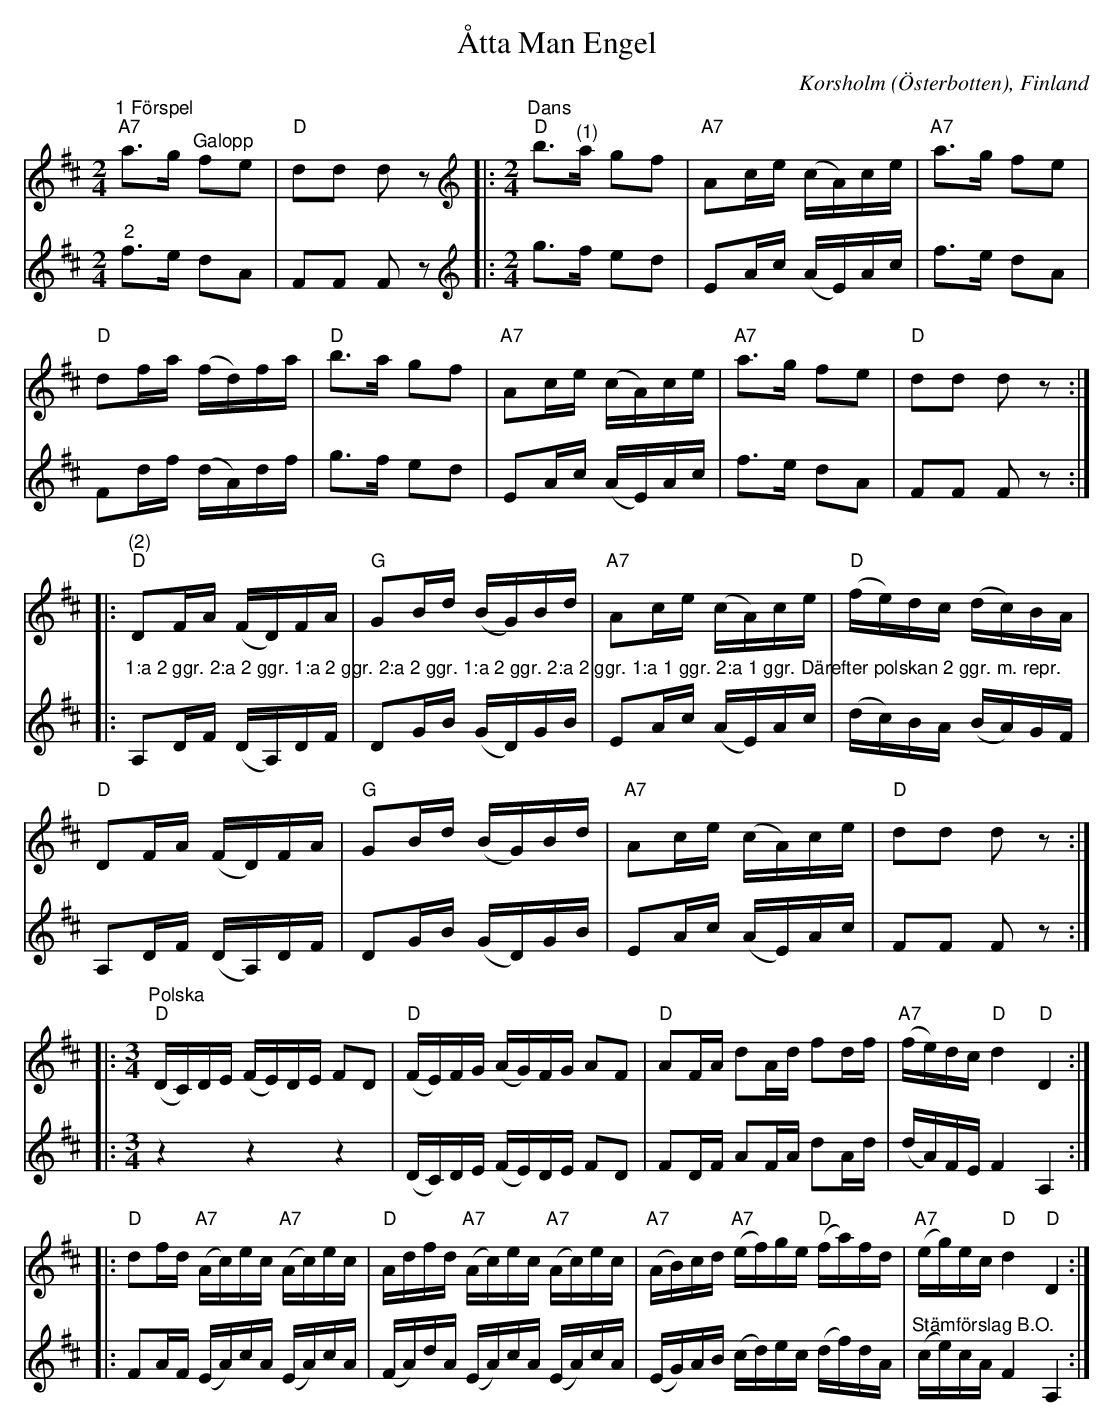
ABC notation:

X:1
T:Åtta Man Engel
O:Korsholm (Österbotten), Finland
L:1/16
M:2/4
K:D
V:1
"^1 Förspel" "A7" a2>g2 "^Galopp" f2e2 |"D" d2d2 d2 z2 |: [K:D][M:2/4][K:treble]"^Dans""D" b2>"^(1)"a2 g2f2 |"A7" A2ce (cA)ce |"A7" a2>g2 f2e2 |
"D" d2fa (fd)fa |"D" b2>a2 g2f2 |"A7" A2ce (cA)ce |"A7" a2>g2 f2e2 |"D" d2d2 d2 z2 ::
"^(2)""D" D2FA (FD)FA |"G" G2Bd (BG)Bd |"A7" A2ce (cA)ce |"D" (fe)dc (dc)BA |
"D" D2FA (FD)FA | "G" G2Bd (BG)Bd |"A7" A2ce (cA)ce |"D" d2d2 d2 z2 ::
[M:3/4]"^Polska""D"  (DC)DE  (FE)DE F2D2 | "D"(FE)FG (AG)FG A2F2 | "D"A2FA d2Ad f2df | "A7"(fe)dc "D"d4 "D"D4 ::
"D" d2fd"A7" (Ac)ec"A7" (Ac)ec | "D" Adfd"A7" (Ac)ec"A7" (Ac)ec | "A7"(AB)cd "A7"(ef)ge "D"(fa)fd | "A7"(eg)ec "D"d4 "D"D4 :|
V:2
"^2" f2>e2 d2A2 | F2F2 F2 z2 |:[K:D][M:2/4][K:treble] g2>f2 e2d2 | E2Ac (AE)Ac | f2>e2 d2A2 |
F2df (dA)df | g2>f2 e2d2 | E2Ac (AE)Ac | f2>e2 d2A2 | F2F2 F2 z2 :: "^1:a 2 ggr. 2:a 2 ggr. 1:a 2 ggr. 2:a 2 ggr. 1:a 2 ggr. 2:a 2 ggr. 1:a 1 ggr. 2:a 1 ggr. Därefter polskan 2 ggr. m. repr."A,2DF (DA,)DF | D2GB (GD)GB |
E2Ac (AE)Ac | (dc)BA (BA)GF | A,2DF (DA,)DF | D2GB (GD)GB | E2Ac (AE)Ac | F2F2 F2 z2 ::
[M:3/4] z4 z4 z4 | (DC)DE (FE)DE F2D2 | F2DF A2FA d2Ad | (dA)FE F4 A,4 ::
F2AF (EA)cA (EA)cA | (FA)dA (EA)cA (EA)cA | (EG)AB (cd)ec (df)dA |"^Stämförslag B.O." (ce)cA F4 A,4 :|
